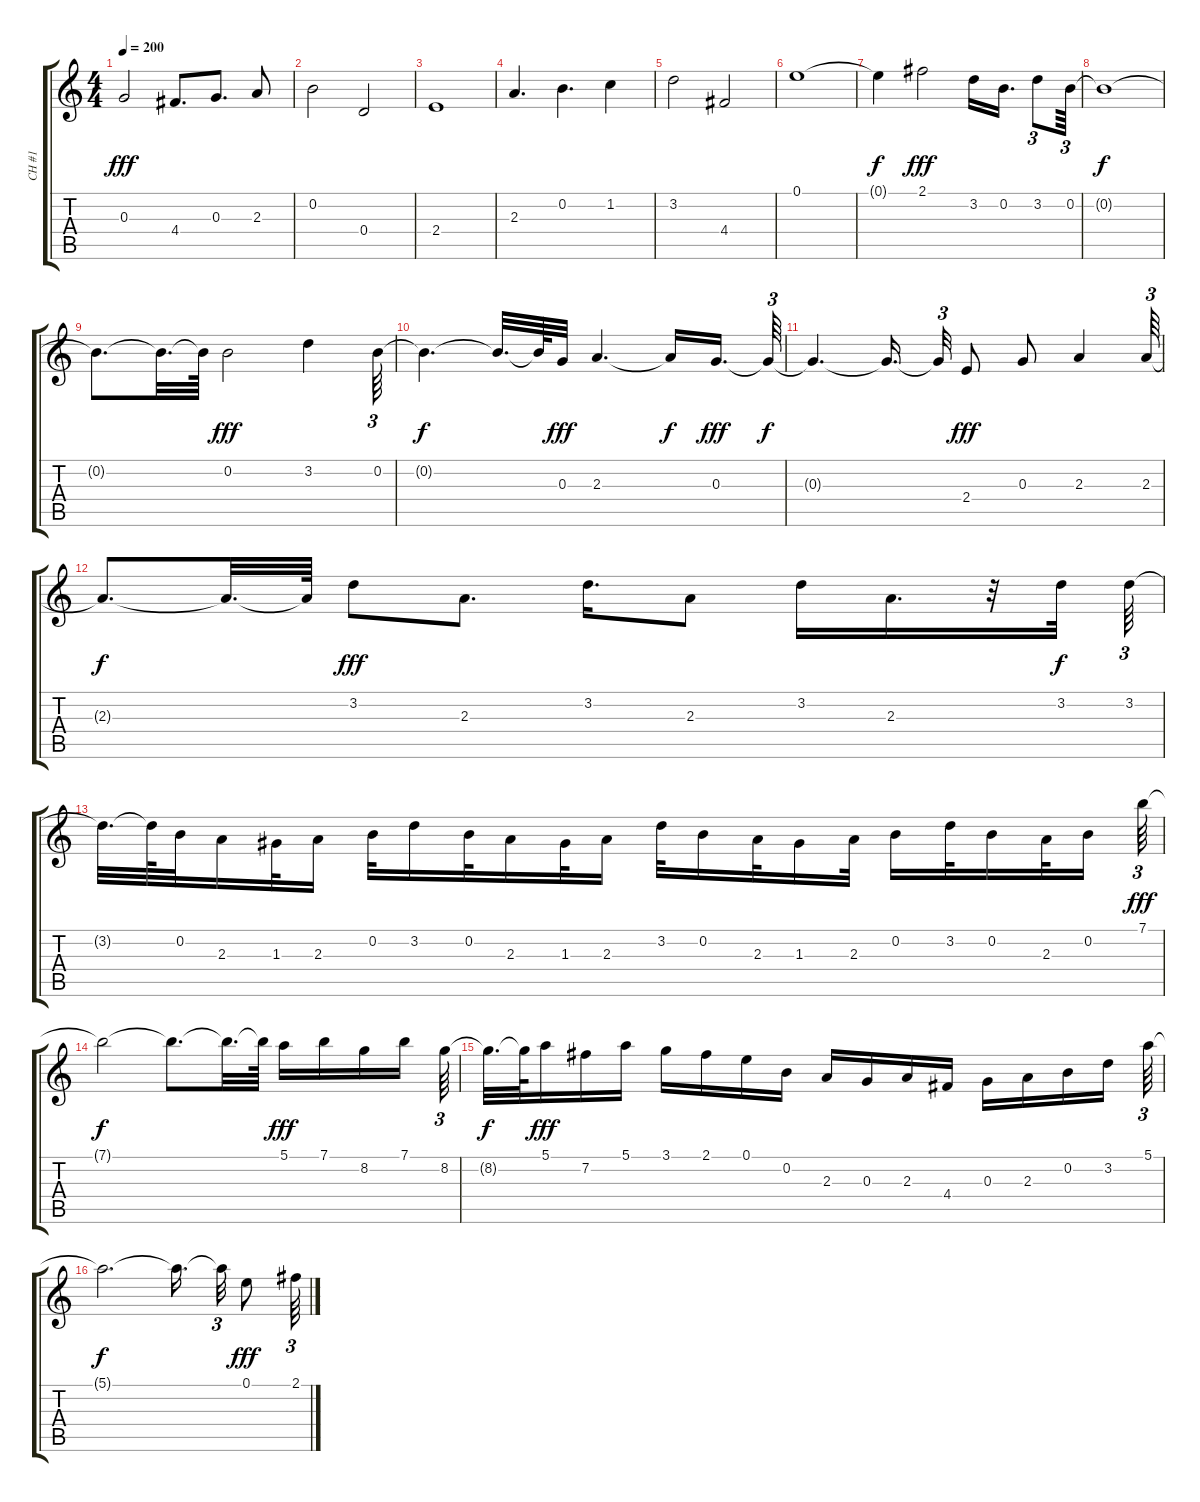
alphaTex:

\track ("CH #1" "CH #1") {instrument distortionguitar}
\staff {score tabs}
\tuning (E4 B3 G3 D3 A2 E2) {hide}
\ts (4 4)
\tempo 200
\clef g2
\ks c
0.3.2{dy fff} 4.4.8{d} 0.3.8{d} 2.3.8 |
0.2.2 0.4.2 |
2.4.1 |
2.3.4{d} 0.2.4{d} 1.2.4 |
3.2.2 4.4.2 |
0.1.1 |
0.1{t}.4{dy f} 2.1.2{dy fff} 3.2.16 0.2.16{d} 3.2.8{tu (3 2)} 0.2.64{tu (3 2)} |
0.2{t}.1{dy f} |
0.2{t}.8{d} 0.2{t}.32{d} 0.2{t}.64 0.2.2{dy fff} 3.2.4 0.2.64{tu (3 2)} |
0.2{t}.4{d dy f} 0.2{t}.32{d} 0.2{t}.64 0.3.32{dy fff} 2.3.4{d} 2.3{t}.16{dy f} 0.3.16{d dy fff} 0.3{t}.64{tu (3 2) dy f} |
0.3{t}.4{d} 0.3{t}.16{d beam splitsecondary} 0.3{t}.32{tu (3 2)} 2.4.8{dy fff} 0.3.8 2.3.4 2.3.64{tu (3 2)} |
2.3{t}.8{d dy f} 2.3{t}.32{d} 2.3{t}.64 3.2.8{dy fff} 2.3.8{d} 3.2.16{d} 2.3.8 3.2.16 2.3.16{d} r.32 3.2.32{dy f} 3.2.64{tu (3 2)} |
3.2{t}.32{d} 3.2{t}.64 0.2.32 2.3.16 1.3.32 2.3.16 0.2.32 3.2.16 0.2.32 2.3.16 1.3.32 2.3.16 3.2.32 0.2.16 2.3.32 1.3.16 2.3.32 0.2.16 3.2.32 0.2.16 2.3.32 0.2.16 7.1.64{tu (3 2) dy fff} |
7.1{t}.2{dy f} 7.1{t}.8{d} 7.1{t}.32{d} 7.1{t}.64 5.1.16{dy fff} 7.1.16 8.2.16 7.1.16 8.2.64{tu (3 2)} |
8.2{t}.32{d dy f} 8.2{t}.64 5.1.16{dy fff} 7.2.16 5.1.16 3.1.16 2.1.16 0.1.16 0.2.16 2.3.16 0.3.16 2.3.16 4.4.16 0.3.16 2.3.16 0.2.16 3.2.16 5.1.64{tu (3 2)} |
5.1{t}.2{d dy f} 5.1{t}.16{d beam splitsecondary} 5.1{t}.32{tu (3 2)} 0.1.8{dy fff} 2.1.64{tu (3 2)}
